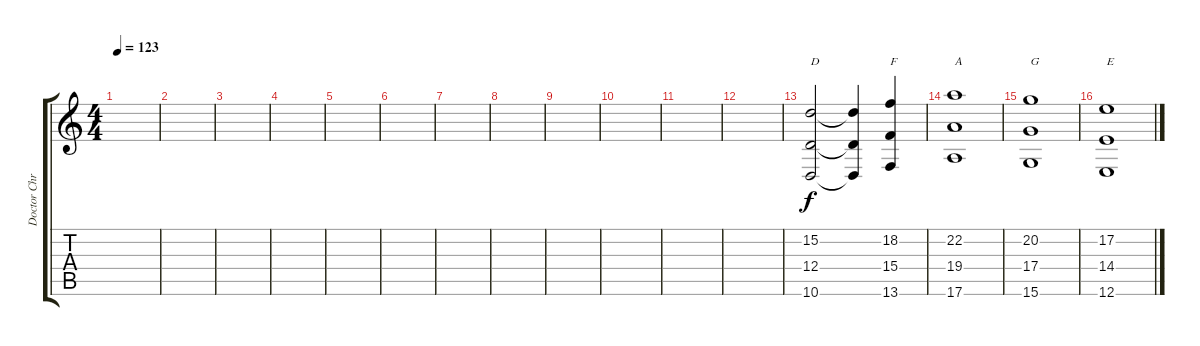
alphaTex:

\track ("Doctor Christian Flake Lorenz" "Doctor Chr") {instrument synthstrings2}
\staff {score tabs}
\tuning (E4 B3 G3 D3 A2 E2) {hide}
\ts (4 4)
\tempo 123
\clef g2
\ks c
|
|
|
|
|
|
|
|
|
|
|
|
(15.2 12.4 10.6).2{txt "D"} (15.2{t} 12.4{t} 10.6{t}).4 (18.2 15.4 13.6).4{txt "F"} |
(22.2 19.4 17.6).1{txt "A"} |
(20.2 17.4 15.6).1{txt "G"} |
(17.2 14.4 12.6).1{txt "E"}
